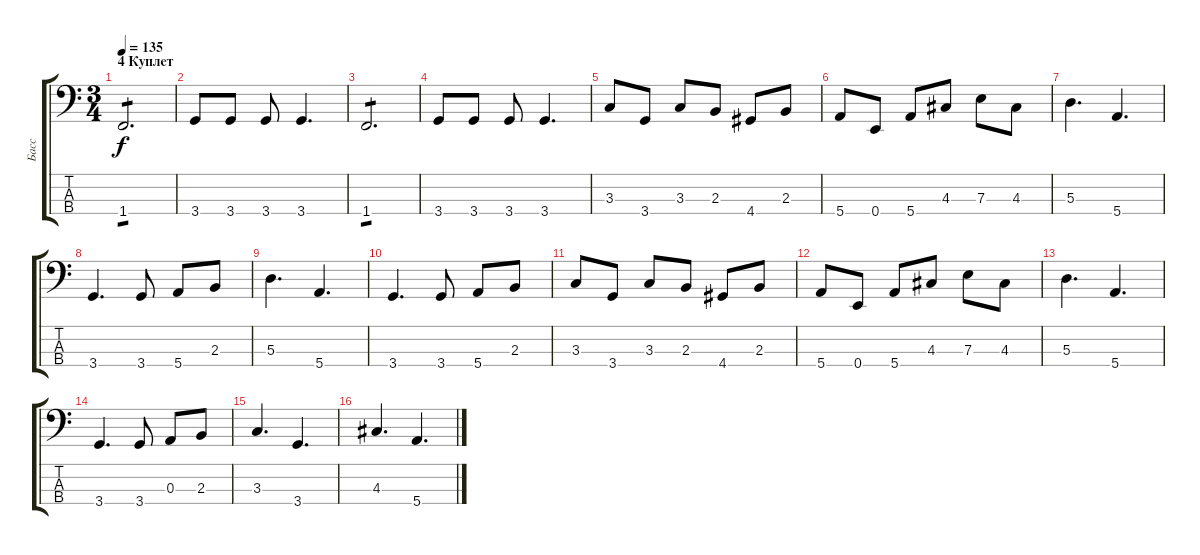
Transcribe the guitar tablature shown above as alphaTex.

\track ("Басс" "Басс") {instrument electricbassfinger}
\staff {score tabs}
\tuning (G2 D2 A1 E1) {hide}
\ts (3 4)
\section ("" "4 Куплет")
\tempo 135
\clef f4
\ks c
1.4.2{d tp 1 dy f} |
3.4.8 3.4.8 3.4.8 3.4.4{d} |
1.4.2{d tp 1} |
3.4.8 3.4.8 3.4.8 3.4.4{d} |
3.3.8 3.4.8 3.3.8 2.3.8 4.4.8 2.3.8 |
5.4.8 0.4.8 5.4.8 4.3.8 7.3.8 4.3.8 |
5.3.4{d} 5.4.4{d} |
3.4.4{d} 3.4.8 5.4.8 2.3.8 |
5.3.4{d} 5.4.4{d} |
3.4.4{d} 3.4.8 5.4.8 2.3.8 |
3.3.8 3.4.8 3.3.8 2.3.8 4.4.8 2.3.8 |
5.4.8 0.4.8 5.4.8 4.3.8 7.3.8 4.3.8 |
5.3.4{d} 5.4.4{d} |
3.4.4{d} 3.4.8 0.3.8 2.3.8 |
3.3.4{d} 3.4.4{d} |
4.3.4{d} 5.4.4{d}
